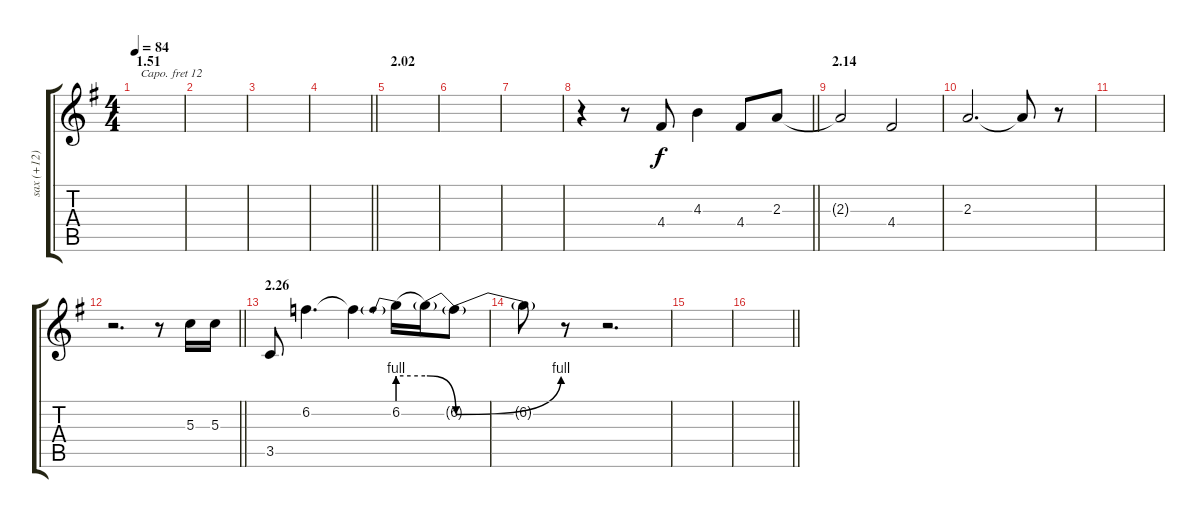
\track ("sax (+12)" "sax (+12)") {instrument oboe}
\staff {score tabs}
\capo 12
\tuning (E4 B3 G3 D3 A2 E2) {hide}
\ts (4 4)
\section ("" "1.51")
\tempo 84
\clef g2
\ks g
|
|
|
\barLineRight lightlight
|
\section ("" "2.02")
|
|
|
\barLineRight lightlight
r.4 r.8 4.4.8 4.3.4 4.4.8 2.3.8 |
\section ("" "2.14")
2.3{t}.2 4.4.2 |
2.3.2{d} 2.3{t}.8 r.8 |
|
\barLineRight lightlight
r.2{d} r.8 5.3.16 5.3.16 |
\section ("" "2.26")
3.5.8 6.2.4{d} 6.2{t}.4 6.2{be (prebend 0 4 60 4)}.16 6.2{be (release 0 4 60 0) t}.16 6.2{be (bend 0 0 60 4) t}.8 |
6.2{t}.8 r.8 r.2{d} |
|
\barLineRight lightlight
